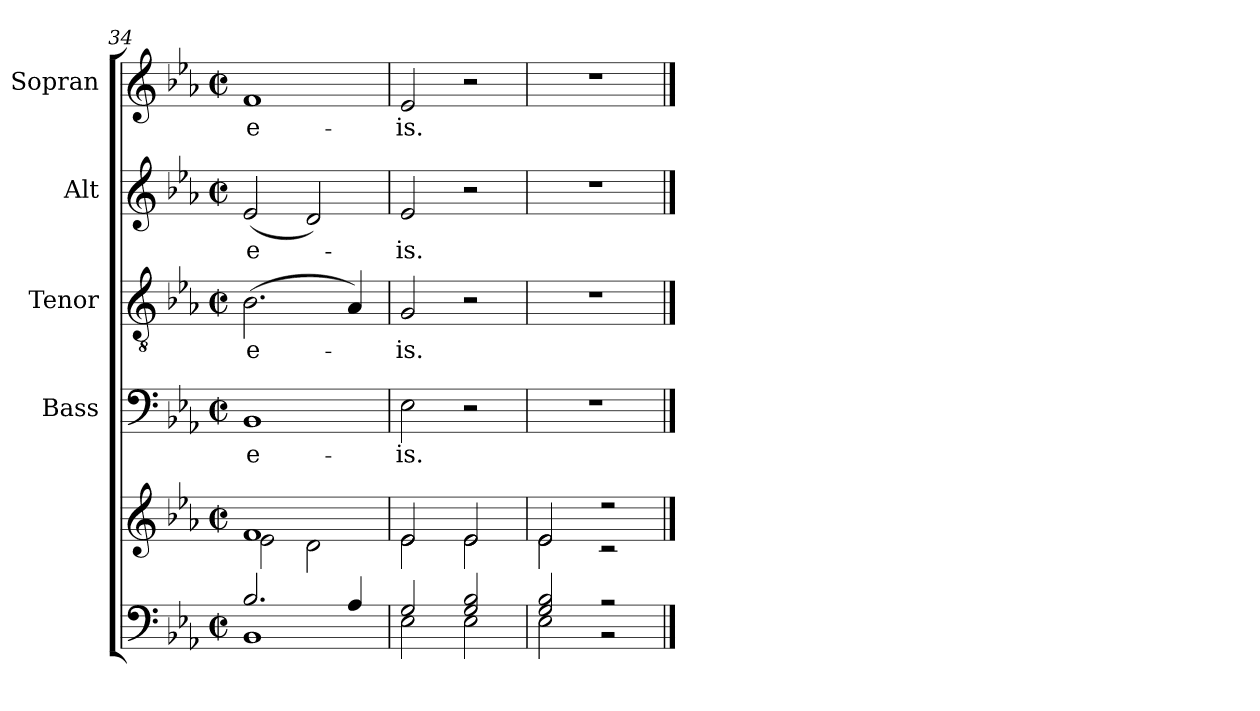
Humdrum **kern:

**kern	**kern	**kern	**text	**kern	**text	**kern	**text	**kern	**text
*part5	*part5	*part4	*part4	*part3	*part3	*part2	*part2	*part1	*part1
*staff6	*staff5	*staff4	*staff4	*staff3	*staff3	*staff2	*staff2	*staff1	*staff1
*	*	*I"Bass	*	*I"Tenor	*	*I"Alt	*	*I"Sopran	*
*	*	*I'B.	*	*I'T.	*	*I'A.	*	*I'S.	*
*clefF4	*clefG2	*clefF4	*	*clefGv2	*	*clefG2	*	*clefG2	*
*k[b-e-a-]	*k[b-e-a-]	*k[b-e-a-]	*	*k[b-e-a-]	*	*k[b-e-a-]	*	*k[b-e-a-]	*
*E-:	*E-:	*E-:	*	*E-:	*	*E-:	*	*E-:	*
*M2/2	*M2/2	*M2/2	*	*M2/2	*	*M2/2	*	*M2/2	*
*met(c|)	*met(c|)	*met(c|)	*	*met(c|)	*	*met(c|)	*	*met(c|)	*
=34	=34	=34	=34	=34	=34	=34	=34	=34	=34
*^	*^	*	*	*	*	*	*	*	*
!	!	!	!	!	!LO:LY:b	!	!LO:LY:b	!	!LO:LY:b	!	!LO:LY:b
2.B-/	1BB-	1f	2e-\	1BB-	e-	(>2.B-\	e-	(<2e-/	e-	1f	e-
.	.	.	2d\	.	.	.	.	2d/)	.	.	.
4A-/	.	.	.	.	.	4A-/)	.	.	.	.	.
=35	=35	=35	=35	=35	=35	=35	=35	=35	=35	=35	=35
!	!	!	!	!	!LO:LY:b	!	!LO:LY:b	!	!LO:LY:b	!	!LO:LY:b
2G/	2E-\	2e-/	2e-\	2E-\	-is.	2G/	-is.	2e-/	-is.	2e-/	-is.
2G/ 2B-/	2E-\	2e-/	2e-\	2r	.	2r	.	2r	.	2r	.
=36	=36	=36	=36	=36	=36	=36	=36	=36	=36	=36	=36
2G/ 2B-/	2E-\	2e-/	2e-\	1r	.	1r	.	1r	.	1r	.
2r	2r	2r	2r	.	.	.	.	.	.	.	.
*v	*v	*	*	*	*	*	*	*	*	*	*
*	*v	*v	*	*	*	*	*	*	*	*
==	==	==	==	==	==	==	==	==	==
*-	*-	*-	*-	*-	*-	*-	*-	*-	*-
